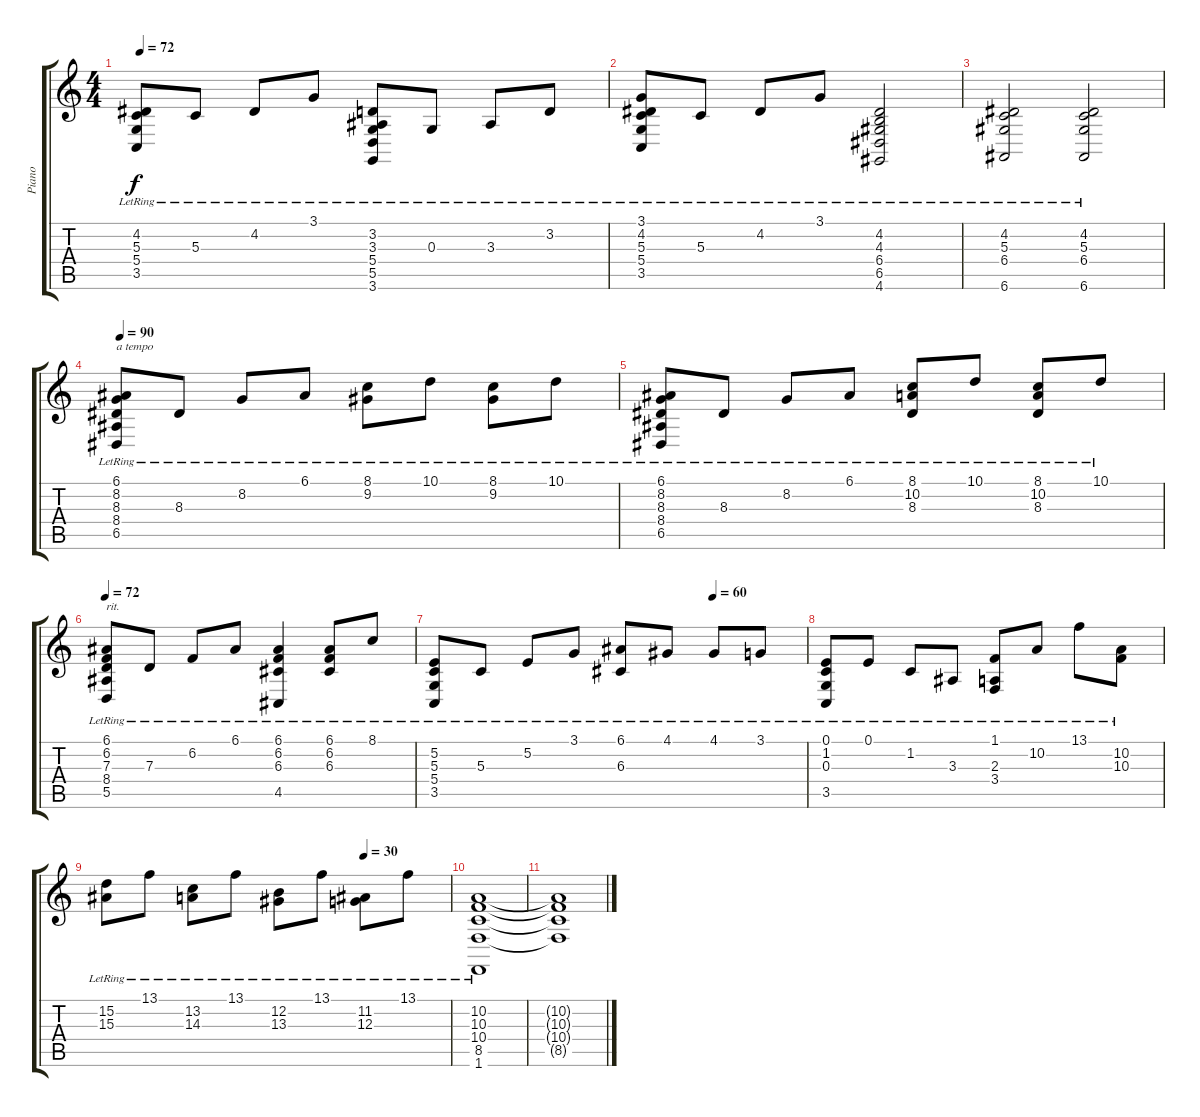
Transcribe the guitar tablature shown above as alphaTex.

\track ("Piano" "Piano") {instrument brightacousticpiano}
\staff {score tabs}
\tuning (E4 B3 G3 D3 A2 E2) {hide}
\ts (4 4)
\tempo 72
\clef g2
\ks c
(4.2{lr} 5.3{lr} 5.4{lr} 3.5{lr}).8{dy f} 5.3{lr}.8 4.2{lr}.8 3.1{lr}.8 (3.2{lr} 3.3{lr} 5.4{lr} 5.5{lr} 3.6{lr}).8 0.3{lr}.8 3.3{lr}.8 3.2{lr}.8 |
(3.1{lr} 4.2{lr} 5.3{lr} 5.4{lr} 3.5{lr}).8 5.3{lr}.8 4.2{lr}.8 3.1{lr}.8 (4.2{lr} 4.3{lr} 6.4{lr} 6.5{lr} 4.6{lr}).2 |
(4.2{lr} 5.3{lr} 6.4{lr} 6.6{lr}).2 (4.2{lr} 5.3{lr} 6.4{lr} 6.6{lr}).2 |
\tempo 90
(6.1{lr} 8.2{lr} 8.3{lr} 8.4{lr} 6.5{lr}).8{txt "a tempo"} 8.3{lr}.8 8.2{lr}.8 6.1{lr}.8 (8.1{lr} 9.2{lr}).8 10.1{lr}.8 (8.1{lr} 9.2{lr}).8 10.1{lr}.8 |
(6.1{lr} 8.2{lr} 8.3{lr} 8.4{lr} 6.5{lr}).8 8.3{lr}.8 8.2{lr}.8 6.1{lr}.8 (8.1{lr} 10.2{lr} 8.3{lr}).8 10.1{lr}.8 (8.1{lr} 10.2{lr} 8.3{lr}).8 10.1{lr}.8 |
\tempo 72
(6.1{lr} 6.2{lr} 7.3{lr} 8.4{lr} 5.5{lr}).8{txt "rit."} 7.3{lr}.8 6.2{lr}.8 6.1{lr}.8 (6.1{lr} 6.2{lr} 6.3{lr} 4.5{lr}).4 (6.1{lr} 6.2{lr} 6.3{lr}).8 8.1{lr}.8 |
\tempo (60 0.75)
(5.2{lr} 5.3{lr} 5.4{lr} 3.5{lr}).8 5.3{lr}.8 5.2{lr}.8 3.1{lr}.8 (6.1{lr} 6.3{lr}).8 4.1{lr}.8 4.1{lr}.8 3.1{lr}.8 |
(0.1{lr} 1.2{lr} 0.3{lr} 3.5{lr}).8 0.1{lr}.8 1.2{lr}.8 3.3{lr}.8 (1.1{lr} 2.3{lr} 3.4{lr}).8 10.2{lr}.8 13.1{lr}.8 (10.2{lr} 10.3{lr}).8 |
\tempo (30 0.75)
(15.2{lr} 15.3{lr}).8 13.1{lr}.8 (13.2{lr} 14.3{lr}).8 13.1{lr}.8 (12.2{lr} 13.3{lr}).8 13.1{lr}.8 (11.2{lr} 12.3{lr}).8 13.1{lr}.8 |
(10.2{lr} 10.3{lr} 10.4{lr} 8.5{lr} 1.6).1{volume 13} |
(10.2{t} 10.3{t} 10.4{t} 8.5{t}).1
